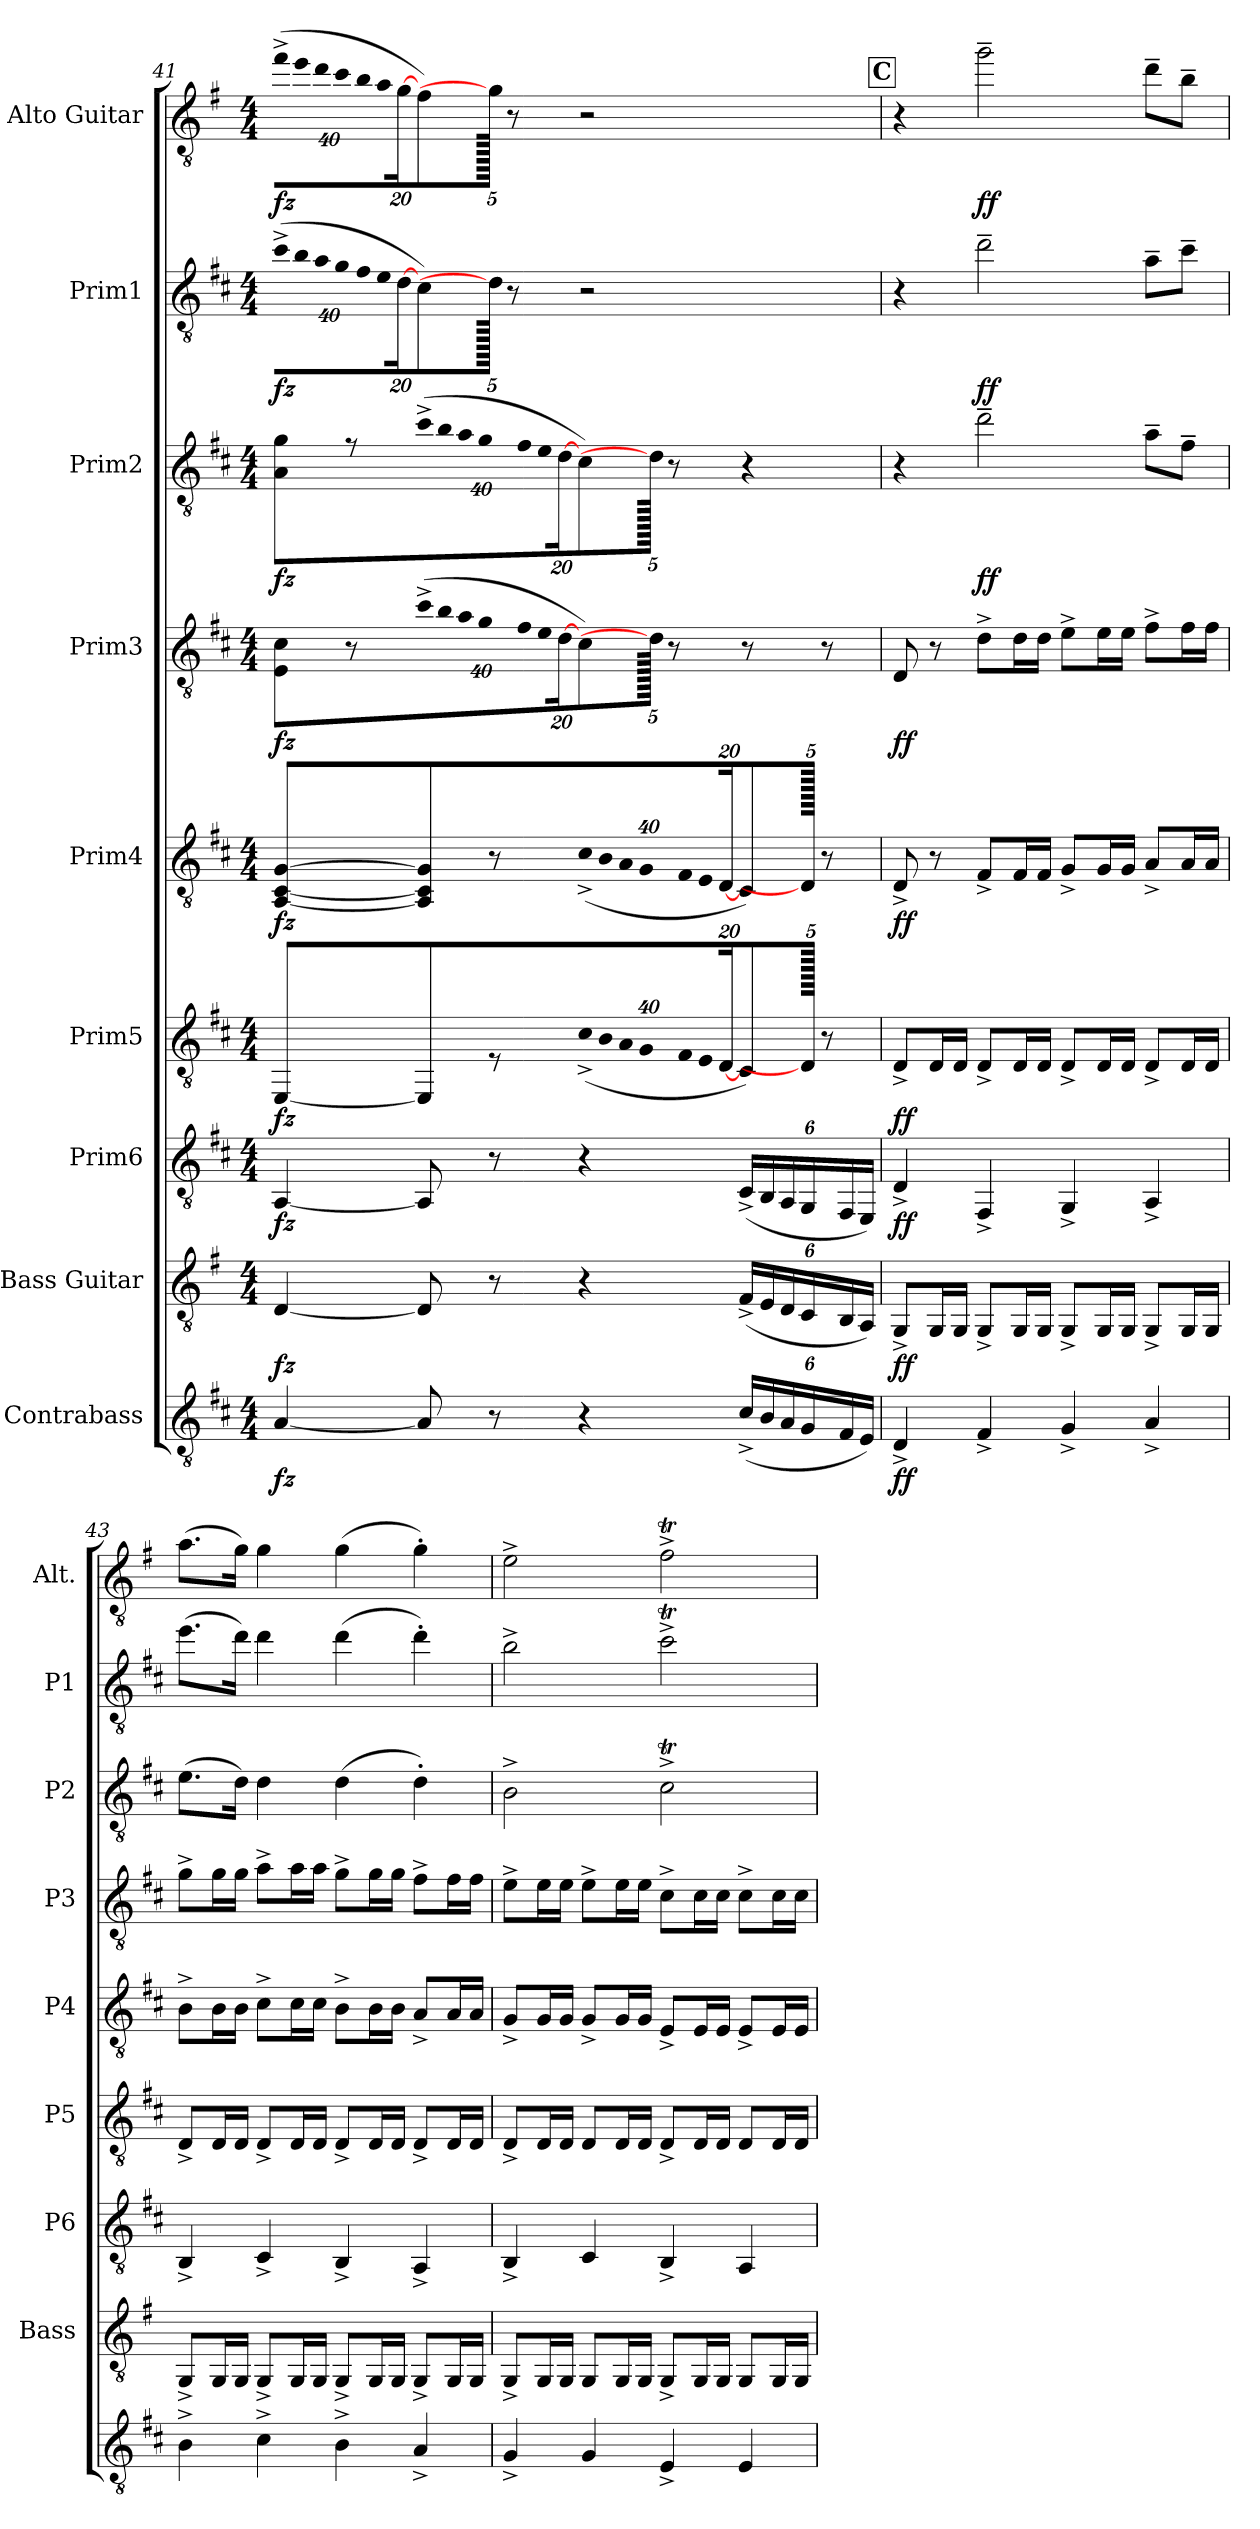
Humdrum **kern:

**kern	**dynam	**kern	**dynam	**kern	**dynam	**kern	**dynam	**kern	**dynam	**kern	**dynam	**kern	**dynam	**kern	**dynam	**kern	**dynam
*part9	*part9	*part8	*part8	*part7	*part7	*part6	*part6	*part5	*part5	*part4	*part4	*part3	*part3	*part2	*part2	*part1	*part1
*staff9	*staff9	*staff8	*staff8	*staff7	*staff7	*staff6	*staff6	*staff5	*staff5	*staff4	*staff4	*staff3	*staff3	*staff2	*staff2	*staff1	*staff1
*I"Contrabass	*	*I"Bass Guitar	*	*I"Prim6	*	*I"Prim5	*	*I"Prim4	*	*I"Prim3	*	*I"Prim2	*	*I"Prim1	*	*I"Alto Guitar	*
*	*	*I'Bass	*	*I'P6	*	*I'P5	*	*I'P4	*	*I'P3	*	*I'P2	*	*I'P1	*	*I'Alt.	*
!!LO:PB:g=z
*clefGv2	*	*clefGv2	*	*clefGv2	*	*clefGv2	*	*clefGv2	*	*clefGv2	*	*clefGv2	*	*clefGv2	*	*clefGv2	*
*ITrd7c12	*	*ITrd3c5	*	*	*	*	*	*	*	*	*	*	*	*	*	*ITrd-4c-7	*
*k[f#c#]	*	*k[f#c#]	*	*k[f#c#]	*	*k[f#c#]	*	*k[f#c#]	*	*k[f#c#]	*	*k[f#c#]	*	*k[f#c#]	*	*k[f#c#]	*
*M4/4	*	*M4/4	*	*M4/4	*	*M4/4	*	*M4/4	*	*M4/4	*	*M4/4	*	*M4/4	*	*M4/4	*
*	*	*	*	*	*	*	*	*	*	*	*	*	*	*Xbrackettup	*	*	*
=41	=41	=41	=41	=41	=41	=41	=41	=41	=41	=41	=41	=41	=41	=41	=41	=41	=41
!	!	!	!	!	!	!	!	!	!	!	!	!	!	!LO:N:vis=16	!	!	!
*	*	*	*	*	*	*	*	*	*	*	*	*	*	*	*	*Xbrackettup	*
!	!LO:DY:b	!	!LO:DY:b	!	!LO:DY:b	!	!LO:DY:b	!	!LO:DY:b	!	!LO:DY:b	!	!LO:DY:b	!	!LO:DY:b	!LO:N:vis=16	!LO:DY:b
[4AA/	fz	[4AA/	fz	[4AA/	fz	[4EE/	fz	[4AA/ [4C#/ [4G/	fz	8E/ 8c#/	fz	8A\ 8g\	fz	(640%23cc#^\LL	fz	(640%23ccc#^\LL	fz
!	!	!	!	!	!	!	!	!	!	!	!	!	!	!LO:N:vis=16	!	!LO:N:vis=16	!
.	.	.	.	.	.	.	.	.	.	.	.	.	.	640%23b\	.	640%23bb\	.
!	!	!	!	!	!	!	!	!	!	!	!	!	!	!LO:N:vis=16	!	!LO:N:vis=16	!
.	.	.	.	.	.	.	.	.	.	.	.	.	.	640%23a\	.	640%23aa\	.
!	!	!	!	!	!	!	!	!	!	!	!	!	!	!LO:N:vis=16	!	!LO:N:vis=16	!
.	.	.	.	.	.	.	.	.	.	.	.	.	.	640%23g\	.	640%23gg\	.
.	.	.	.	.	.	.	.	.	.	8r	.	8r	.	.	.	.	.
!	!	!	!	!	!	!	!	!	!	!	!	!	!	!LO:N:vis=16	!	!LO:N:vis=16	!
.	.	.	.	.	.	.	.	.	.	.	.	.	.	640%23f#\	.	640%23ff#\	.
!	!	!	!	!	!	!	!	!	!	!	!	!	!	!LO:N:vis=16	!	!LO:N:vis=16	!
.	.	.	.	.	.	.	.	.	.	.	.	.	.	640%23e\	.	640%23ee\	.
.	.	.	.	.	.	.	.	.	.	.	.	.	.	[320%11d\JJ	.	[320%11dd\JJ	.
*	*	*	*	*	*	*	*	*	*	*Xbrackettup	*	*	*	*	*	*	*
!	!	!	!	!	!	!	!	!	!	!LO:N:vis=16	!	!	!	!	!	!	!
*	*	*	*	*	*	*	*	*	*	*	*	*Xbrackettup	*	*	*	*	*
!	!	!	!	!	!	!	!	!	!	!	!	!LO:N:vis=16	!	!	!	!	!
8AA/]	.	8AA/]	.	8AA/]	.	8EE/]	.	8AA/] 8C#/] 8G/]	.	(640%23cc#^\LL	.	(640%23cc#^\LL	.	8c#\)	.	8cc#\)	.
!	!	!	!	!	!	!	!	!	!	!LO:N:vis=16	!	!LO:N:vis=16	!	!	!	!	!
.	.	.	.	.	.	.	.	.	.	640%23b\	.	640%23b\	.	.	.	.	.
!	!	!	!	!	!	!	!	!	!	!LO:N:vis=16	!	!LO:N:vis=16	!	!	!	!	!
.	.	.	.	.	.	.	.	.	.	640%23a\	.	640%23a\	.	.	.	.	.
!	!	!	!	!	!	!	!	!	!	!LO:N:vis=16	!	!LO:N:vis=16	!	!	!	!	!
.	.	.	.	.	.	.	.	.	.	640%23g\	.	640%23g\	.	.	.	.	.
8r	.	8r	.	8r	.	8r	.	8r	.	.	.	.	.	640d\JJ]	.	640dd\JJ]	.
.	.	.	.	.	.	.	.	.	.	.	.	.	.	8r	.	8r	.
!	!	!	!	!	!	!	!	!	!	!LO:N:vis=16	!	!LO:N:vis=16	!	!	!	!	!
.	.	.	.	.	.	.	.	.	.	640%23f#\	.	640%23f#\	.	.	.	.	.
!	!	!	!	!	!	!	!	!	!	!LO:N:vis=16	!	!LO:N:vis=16	!	!	!	!	!
.	.	.	.	.	.	.	.	.	.	640%23e\	.	640%23e\	.	.	.	.	.
.	.	.	.	.	.	.	.	.	.	[320%11d\JJ	.	[320%11d\JJ	.	.	.	.	.
*	*	*	*	*	*	*Xbrackettup	*	*	*	*	*	*	*	*	*	*	*
!	!	!	!	!	!	!LO:N:vis=16	!	!	!	!	!	!	!	!	!	!	!
*	*	*	*	*	*	*	*	*Xbrackettup	*	*	*	*	*	*	*	*	*
!	!	!	!	!	!	!	!	!LO:N:vis=16	!	!	!	!	!	!	!	!	!
4r	.	4r	.	4r	.	(640%23c#^/LL	.	(640%23c#^/LL	.	8c#\)	.	8c#\)	.	.	.	.	.
.	.	.	.	.	.	.	.	.	.	.	.	.	.	2r	.	2r	.
!	!	!	!	!	!	!LO:N:vis=16	!	!LO:N:vis=16	!	!	!	!	!	!	!	!	!
.	.	.	.	.	.	640%23B/	.	640%23B/	.	.	.	.	.	.	.	.	.
!	!	!	!	!	!	!LO:N:vis=16	!	!LO:N:vis=16	!	!	!	!	!	!	!	!	!
.	.	.	.	.	.	640%23A/	.	640%23A/	.	.	.	.	.	.	.	.	.
!	!	!	!	!	!	!LO:N:vis=16	!	!LO:N:vis=16	!	!	!	!	!	!	!	!	!
.	.	.	.	.	.	640%23G/	.	640%23G/	.	.	.	.	.	.	.	.	.
.	.	.	.	.	.	.	.	.	.	640d\JJ]	.	640d\JJ]	.	.	.	.	.
.	.	.	.	.	.	.	.	.	.	8r	.	8r	.	.	.	.	.
!	!	!	!	!	!	!LO:N:vis=16	!	!LO:N:vis=16	!	!	!	!	!	!	!	!	!
.	.	.	.	.	.	640%23F#/	.	640%23F#/	.	.	.	.	.	.	.	.	.
!	!	!	!	!	!	!LO:N:vis=16	!	!LO:N:vis=16	!	!	!	!	!	!	!	!	!
.	.	.	.	.	.	640%23E/	.	640%23E/	.	.	.	.	.	.	.	.	.
.	.	.	.	.	.	[320%11D/JJ	.	[320%11D/JJ	.	.	.	.	.	.	.	.	.
*Xbrackettup	*	*Xbrackettup	*	*Xbrackettup	*	*	*	*	*	*	*	*	*	*	*	*	*
(24C#^/LL	.	(24C#^/LL	.	(24C#^/LL	.	8C#/)	.	8C#/)	.	.	.	.	.	.	.	.	.
.	.	.	.	.	.	.	.	.	.	8r	.	4r	.	.	.	.	.
24BB/	.	24BB/	.	24BB/	.	.	.	.	.	.	.	.	.	.	.	.	.
24AA/	.	24AA/	.	24AA/	.	.	.	.	.	.	.	.	.	.	.	.	.
24GG/	.	24GG/	.	24GG/	.	640D/JJ]	.	640D/JJ]	.	.	.	.	.	.	.	.	.
.	.	.	.	.	.	8r	.	8r	.	8r	.	.	.	.	.	.	.
24FF#/	.	24FF#/	.	24FF#/	.	.	.	.	.	.	.	.	.	.	.	.	.
24EE/JJ)	.	24EE/JJ)	.	24EE/JJ)	.	.	.	.	.	.	.	.	.	.	.	.	.
640ryy	.	640ryy	.	640ryy	.	.	.	.	.	.	.	.	.	.	.	.	.
!!LO:REH:place=s1:a:B:fs=14:t=C
=42	=42	=42	=42	=42	=42	=42	=42	=42	=42	=42	=42	=42	=42	=42	=42	=42	=42
!	!LO:DY:b	!	!LO:DY:b	!	!LO:DY:b	!	!LO:DY:b	!	!LO:DY:b	!	!LO:DY:b	!	!	!	!	!	!
4DD^/	ff	8DD^/L	ff	4D^/	ff	8D^/L	ff	8D^/	ff	8D/	ff	4r	.	4r	.	4r	.
.	.	16DD/L	.	.	.	16D/L	.	8r	.	8r	.	.	.	.	.	.	.
.	.	16DD/JJ	.	.	.	16D/JJ	.	.	.	.	.	.	.	.	.	.	.
!	!	!	!	!	!	!	!	!	!	!	!	!	!LO:DY:b	!	!LO:DY:b	!	!LO:DY:b
4FF#^/	.	8DD^/L	.	4FF#^/	.	8D^/L	.	8F#^/L	.	8d^\L	.	2dd~\	ff	2dd~\	ff	2ddd~\	ff
.	.	16DD/L	.	.	.	16D/L	.	16F#/L	.	16d\L	.	.	.	.	.	.	.
.	.	16DD/JJ	.	.	.	16D/JJ	.	16F#/JJ	.	16d\JJ	.	.	.	.	.	.	.
4GG^/	.	8DD^/L	.	4GG^/	.	8D^/L	.	8G^/L	.	8e^\L	.	.	.	.	.	.	.
.	.	16DD/L	.	.	.	16D/L	.	16G/L	.	16e\L	.	.	.	.	.	.	.
.	.	16DD/JJ	.	.	.	16D/JJ	.	16G/JJ	.	16e\JJ	.	.	.	.	.	.	.
4AA^/	.	8DD^/L	.	4AA^/	.	8D^/L	.	8A^/L	.	8f#^\L	.	8a~\L	.	8a~\L	.	8aa~\L	.
.	.	16DD/L	.	.	.	16D/L	.	16A/L	.	16f#\L	.	8f#~\J	.	8cc#~\J	.	8ff#~\J	.
.	.	16DD/JJ	.	.	.	16D/JJ	.	16A/JJ	.	16f#\JJ	.	.	.	.	.	.	.
!!LO:PB:g=z
=43	=43	=43	=43	=43	=43	=43	=43	=43	=43	=43	=43	=43	=43	=43	=43	=43	=43
4BB^\	.	8DD^/L	.	4BB^/	.	8D^/L	.	8B^\L	.	8g^\L	.	(8.e\L	.	(8.ee\L	.	(8.ee\L	.
.	.	16DD/L	.	.	.	16D/L	.	16B\L	.	16g\L	.	.	.	.	.	.	.
.	.	16DD/JJ	.	.	.	16D/JJ	.	16B\JJ	.	16g\JJ	.	16d\Jk)	.	16dd\Jk)	.	16dd\Jk)	.
4C#^\	.	8DD^/L	.	4C#^/	.	8D^/L	.	8c#^\L	.	8a^\L	.	4d\	.	4dd\	.	4dd\	.
.	.	16DD/L	.	.	.	16D/L	.	16c#\L	.	16a\L	.	.	.	.	.	.	.
.	.	16DD/JJ	.	.	.	16D/JJ	.	16c#\JJ	.	16a\JJ	.	.	.	.	.	.	.
4BB^\	.	8DD^/L	.	4BB^/	.	8D^/L	.	8B^\L	.	8g^\L	.	(4d\	.	(4dd\	.	(4dd\	.
.	.	16DD/L	.	.	.	16D/L	.	16B\L	.	16g\L	.	.	.	.	.	.	.
.	.	16DD/JJ	.	.	.	16D/JJ	.	16B\JJ	.	16g\JJ	.	.	.	.	.	.	.
4AA^/	.	8DD^/L	.	4AA^/	.	8D^/L	.	8A^/L	.	8f#^\L	.	4d'\)	.	4dd'\)	.	4dd'\)	.
.	.	16DD/L	.	.	.	16D/L	.	16A/L	.	16f#\L	.	.	.	.	.	.	.
.	.	16DD/JJ	.	.	.	16D/JJ	.	16A/JJ	.	16f#\JJ	.	.	.	.	.	.	.
=44	=44	=44	=44	=44	=44	=44	=44	=44	=44	=44	=44	=44	=44	=44	=44	=44	=44
4GG^/	.	8DD^/L	.	4BB^/	.	8D^/L	.	8G^/L	.	8e^\L	.	2B^\	.	2b^\	.	2b^\	.
.	.	16DD/L	.	.	.	16D/L	.	16G/L	.	16e\L	.	.	.	.	.	.	.
.	.	16DD/JJ	.	.	.	16D/JJ	.	16G/JJ	.	16e\JJ	.	.	.	.	.	.	.
4GG/	.	8DD/L	.	4C#/	.	8D/L	.	8G^/L	.	8e^\L	.	.	.	.	.	.	.
.	.	16DD/L	.	.	.	16D/L	.	16G/L	.	16e\L	.	.	.	.	.	.	.
.	.	16DD/JJ	.	.	.	16D/JJ	.	16G/JJ	.	16e\JJ	.	.	.	.	.	.	.
4EE^/	.	8DD^/L	.	4BB^/	.	8D^/L	.	8E^/L	.	8c#^\L	.	2c#t^\	.	2cc#t^\	.	2cc#t^\	.
.	.	16DD/L	.	.	.	16D/L	.	16E/L	.	16c#\L	.	.	.	.	.	.	.
.	.	16DD/JJ	.	.	.	16D/JJ	.	16E/JJ	.	16c#\JJ	.	.	.	.	.	.	.
4EE/	.	8DD/L	.	4AA/	.	8D/L	.	8E^/L	.	8c#^\L	.	.	.	.	.	.	.
.	.	16DD/L	.	.	.	16D/L	.	16E/L	.	16c#\L	.	.	.	.	.	.	.
.	.	16DD/JJ	.	.	.	16D/JJ	.	16E/JJ	.	16c#\JJ	.	.	.	.	.	.	.
=	=	=	=	=	=	=	=	=	=	=	=	=	=	=	=	=	=
*-	*-	*-	*-	*-	*-	*-	*-	*-	*-	*-	*-	*-	*-	*-	*-	*-	*-
